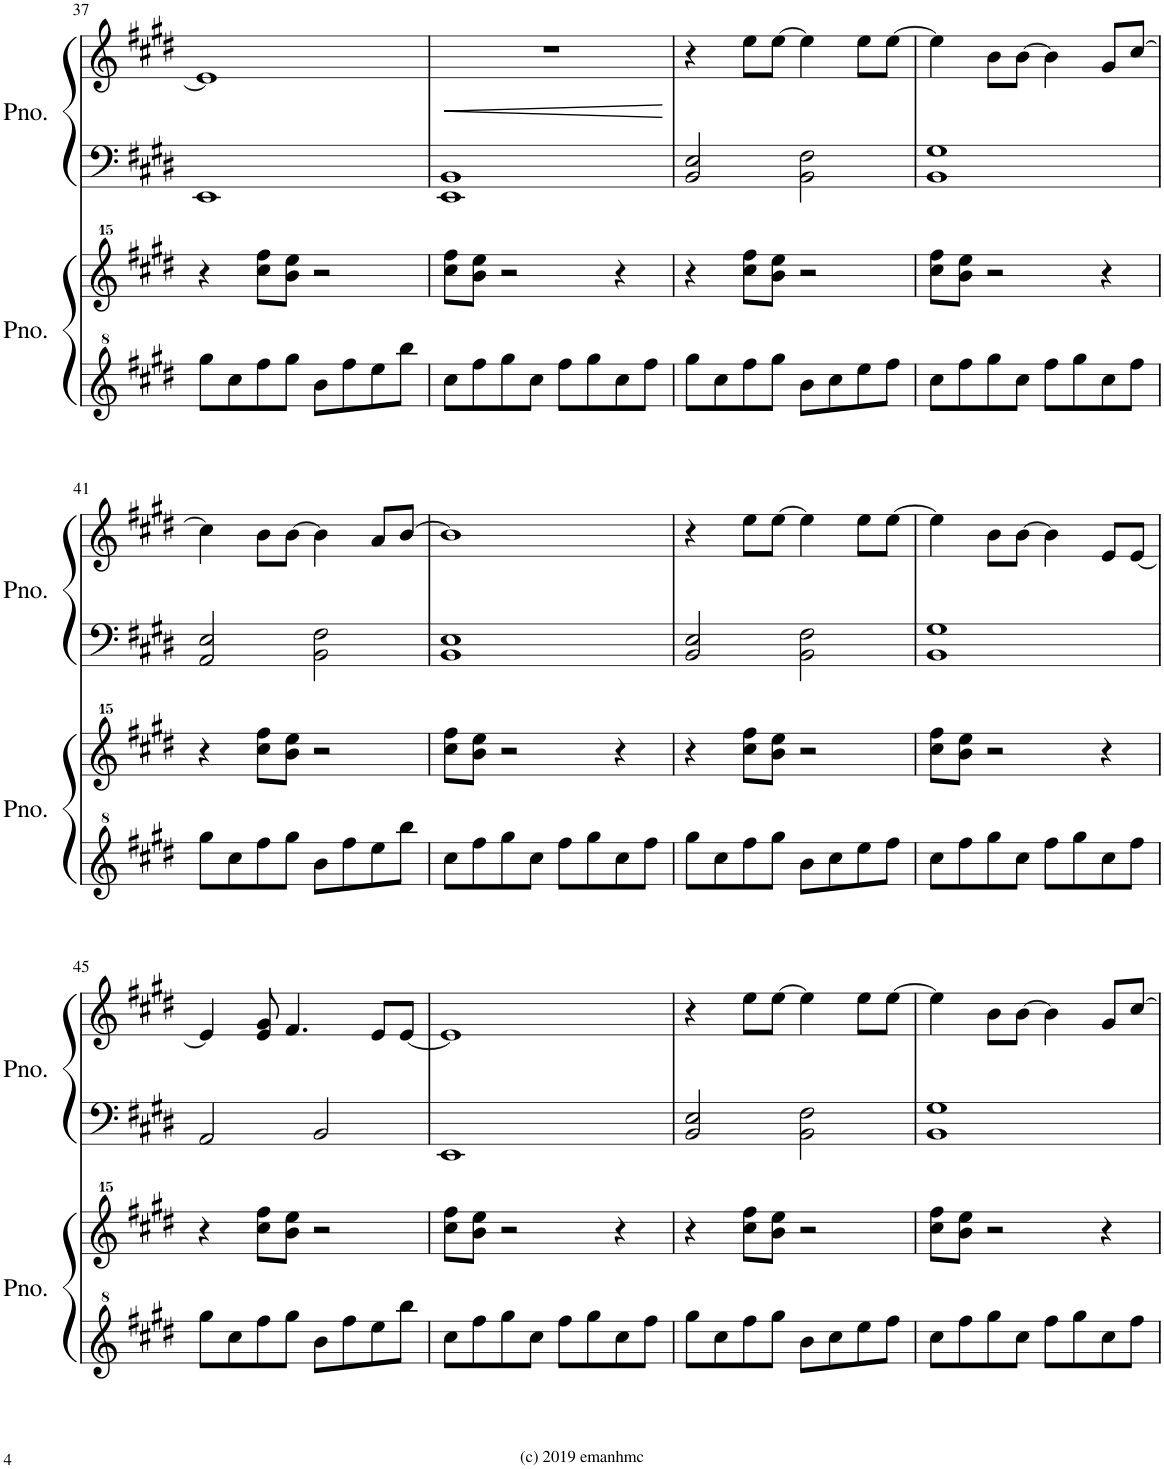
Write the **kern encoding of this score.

**kern	**kern	**kern	**kern	**dynam
*part2	*part2	*part1	*part1	*part1
*staff4	*staff3	*staff2	*staff1	*staff1/2
*I"Grand Piano	*	*I"Piano	*	*
*I'Pno.	*	*I'Pno.	*	*
!!LO:PB:g=z
*clefG^2	*clefG^^2	*clefF4	*clefG2	*
*k[f#c#g#d#]	*k[f#c#g#d#]	*k[f#c#g#d#]	*k[f#c#g#d#]	*
*M4/4	*M4/4	*M4/4	*M4/4	*
*met(c)	*met(c)	*met(c)	*met(c)	*
=37	=37	=37	=37	=37
8ggg#\L	4r	1EE	1e]	.
8ccc#\	.	.	.	.
8fff#\	8cccc#\ 8ffff#\L	.	.	.
8ggg#\J	8bbb\ 8eeee\J	.	.	.
8bb\L	2r	.	.	.
8fff#\	.	.	.	.
8eee\	.	.	.	.
8bbb\J	.	.	.	.
=38	=38	=38	=38	=38
!	!	!	!	!LO:HP:b
8ccc#\L	8cccc#\ 8ffff#\L	1EE 1BB	1r	<
8fff#\	8bbb\ 8eeee\J	.	.	.
8ggg#\	2r	.	.	.
8ccc#\J	.	.	.	.
8fff#\L	.	.	.	.
8ggg#\	.	.	.	.
8ccc#\	4r	.	.	.
8fff#\J	.	.	.	.
.	.	.	.	[
=39	=39	=39	=39	=39
8ggg#\L	4r	2BB/ 2E/	4r	.
8ccc#\	.	.	.	.
8fff#\	8cccc#\ 8ffff#\L	.	8ee\L	.
8ggg#\J	8bbb\ 8eeee\J	.	[8ee\J	.
8bb\L	2r	2BB\ 2F#\	4ee\]	.
8ccc#\	.	.	.	.
8eee\	.	.	8ee\L	.
8fff#\J	.	.	[8ee\J	.
=40	=40	=40	=40	=40
8ccc#\L	8cccc#\ 8ffff#\L	1BB 1G#	4ee\]	.
8fff#\	8bbb\ 8eeee\J	.	.	.
8ggg#\	2r	.	8b\L	.
8ccc#\J	.	.	[8b\J	.
8fff#\L	.	.	4b\]	.
8ggg#\	.	.	.	.
8ccc#\	4r	.	8g#/L	.
8fff#\J	.	.	[8cc#/J	.
!!LO:LB:g=z
=41	=41	=41	=41	=41
8ggg#\L	4r	2AA/ 2E/	4cc#\]	.
8ccc#\	.	.	.	.
8fff#\	8cccc#\ 8ffff#\L	.	8b\L	.
8ggg#\J	8bbb\ 8eeee\J	.	[8b\J	.
8bb\L	2r	2BB\ 2F#\	4b\]	.
8fff#\	.	.	.	.
8eee\	.	.	8a/L	.
8bbb\J	.	.	[8b/J	.
=42	=42	=42	=42	=42
8ccc#\L	8cccc#\ 8ffff#\L	1BB 1E	1b]	.
8fff#\	8bbb\ 8eeee\J	.	.	.
8ggg#\	2r	.	.	.
8ccc#\J	.	.	.	.
8fff#\L	.	.	.	.
8ggg#\	.	.	.	.
8ccc#\	4r	.	.	.
8fff#\J	.	.	.	.
=43	=43	=43	=43	=43
8ggg#\L	4r	2BB/ 2E/	4r	.
8ccc#\	.	.	.	.
8fff#\	8cccc#\ 8ffff#\L	.	8ee\L	.
8ggg#\J	8bbb\ 8eeee\J	.	[8ee\J	.
8bb\L	2r	2BB\ 2F#\	4ee\]	.
8ccc#\	.	.	.	.
8eee\	.	.	8ee\L	.
8fff#\J	.	.	[8ee\J	.
=44	=44	=44	=44	=44
8ccc#\L	8cccc#\ 8ffff#\L	1BB 1G#	4ee\]	.
8fff#\	8bbb\ 8eeee\J	.	.	.
8ggg#\	2r	.	8b\L	.
8ccc#\J	.	.	[8b\J	.
8fff#\L	.	.	4b\]	.
8ggg#\	.	.	.	.
8ccc#\	4r	.	8e/L	.
8fff#\J	.	.	[8e/J	.
!!LO:LB:g=z
=45	=45	=45	=45	=45
8ggg#\L	4r	2AA/	4e/]	.
8ccc#\	.	.	.	.
8fff#\	8cccc#\ 8ffff#\L	.	8e/ 8g#/	.
8ggg#\J	8bbb\ 8eeee\J	.	4.f#/	.
8bb\L	2r	2BB/	.	.
8fff#\	.	.	.	.
8eee\	.	.	8e/L	.
8bbb\J	.	.	[8e/J	.
=46	=46	=46	=46	=46
8ccc#\L	8cccc#\ 8ffff#\L	1EE	1e]	.
8fff#\	8bbb\ 8eeee\J	.	.	.
8ggg#\	2r	.	.	.
8ccc#\J	.	.	.	.
8fff#\L	.	.	.	.
8ggg#\	.	.	.	.
8ccc#\	4r	.	.	.
8fff#\J	.	.	.	.
=47	=47	=47	=47	=47
8ggg#\L	4r	2BB/ 2E/	4r	.
8ccc#\	.	.	.	.
8fff#\	8cccc#\ 8ffff#\L	.	8ee\L	.
8ggg#\J	8bbb\ 8eeee\J	.	[8ee\J	.
8bb\L	2r	2BB\ 2F#\	4ee\]	.
8ccc#\	.	.	.	.
8eee\	.	.	8ee\L	.
8fff#\J	.	.	[8ee\J	.
=48	=48	=48	=48	=48
8ccc#\L	8cccc#\ 8ffff#\L	1BB 1G#	4ee\]	.
8fff#\	8bbb\ 8eeee\J	.	.	.
8ggg#\	2r	.	8b\L	.
8ccc#\J	.	.	[8b\J	.
8fff#\L	.	.	4b\]	.
8ggg#\	.	.	.	.
8ccc#\	4r	.	8g#/L	.
8fff#\J	.	.	[8cc#/J	.
=	=	=	=	=
*-	*-	*-	*-	*-
